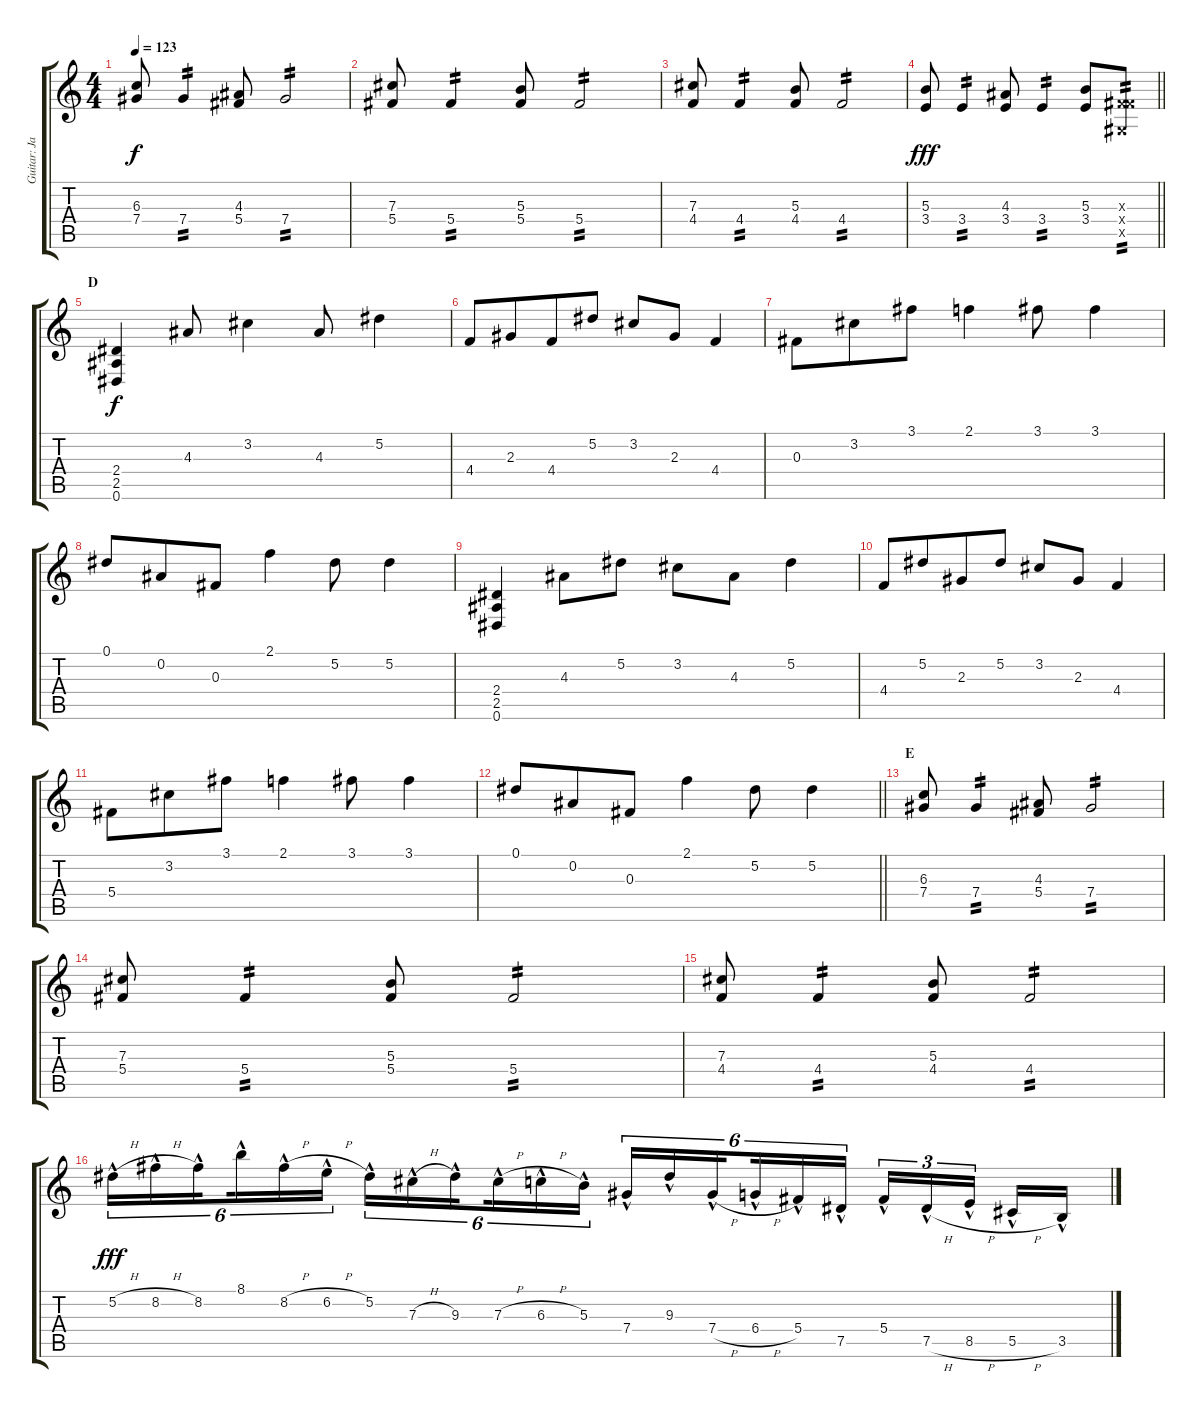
\track ("Guitar: Jake" "Guitar: Ja") {instrument overdrivenguitar}
\staff {score tabs}
\tuning (Eb4 Bb3 Gb3 Db3 Ab2 Eb2) {hide}
\ts (4 4)
\tempo 123
\clef g2
\ks c
(6.3 7.4).8{dy f} 7.4.4{tp 2} (4.3 5.4).8 7.4.2{tp 2} |
(7.3 5.4).8 5.4.4{tp 2} (5.3 5.4).8 5.4.2{tp 2} |
(7.3 4.4).8 4.4.4{tp 2} (5.3 4.4).8 4.4.2{tp 2} |
\barLineRight lightlight
(5.3 3.4).8{dy fff} 3.4.4{tp 2} (4.3 3.4).8 3.4.4{tp 2} (5.3 3.4).8 (0.3{x} 5.4{x} 0.5{x}).8{tp 2} |
\section ("" "D")
(2.4 2.5 0.6).4{dy f} 4.3.8 3.2.4 4.3.8 5.2.4 |
4.4.8 2.3.8{beam merge} 4.4.8 5.2.8 3.2.8 2.3.8 4.4.4 |
0.3.8 3.2.8{beam merge} 3.1.8 2.1.4 3.1.8 3.1.4 |
0.1.8 0.2.8{beam merge} 0.3.8 2.1.4 5.2.8 5.2.4 |
(2.4 2.5 0.6).4 4.3.8 5.2.8 3.2.8 4.3.8 5.2.4 |
4.4.8 5.2.8{beam merge} 2.3.8 5.2.8 3.2.8 2.3.8 4.4.4 |
5.4.8 3.2.8{beam merge} 3.1.8 2.1.4 3.1.8 3.1.4 |
\barLineRight lightlight
0.1.8 0.2.8{beam merge} 0.3.8 2.1.4 5.2.8 5.2.4 |
\section ("" "E")
(6.3 7.4).8 7.4.4{tp 2} (4.3 5.4).8 7.4.2{tp 2} |
(7.3 5.4).8 5.4.4{tp 2} (5.3 5.4).8 5.4.2{tp 2} |
(7.3 4.4).8 4.4.4{tp 2} (5.3 4.4).8 4.4.2{tp 2} |
5.2{h hac}.16{tu (6 4) dy fff} 8.2{h hac}.16{tu (6 4)} 8.2{hac}.16{tu (6 4) beam splitsecondary} 8.1{hac}.16{tu (6 4)} 8.2{h hac}.16{tu (6 4)} 6.2{h hac}.16{tu (6 4)} 5.2{hac}.16{tu (6 4)} 7.3{h hac}.16{tu (6 4)} 9.3{hac}.16{tu (6 4) beam splitsecondary} 7.3{h hac}.16{tu (6 4)} 6.3{h hac}.16{tu (6 4)} 5.3{hac}.16{tu (6 4)} 7.4{hac}.16{tu (6 4)} 9.3{hac}.16{tu (6 4)} 7.4{h hac}.16{tu (6 4) beam splitsecondary} 6.4{h hac}.16{tu (6 4)} 5.4{hac}.16{tu (6 4)} 7.5{hac}.16{tu (6 4)} 5.4{hac}.16{tu (3 2)} 7.5{h hac}.16{tu (3 2)} 8.5{h hac}.16{tu (3 2) beam splitsecondary} 5.5{h hac}.16 3.5{hac}.16
